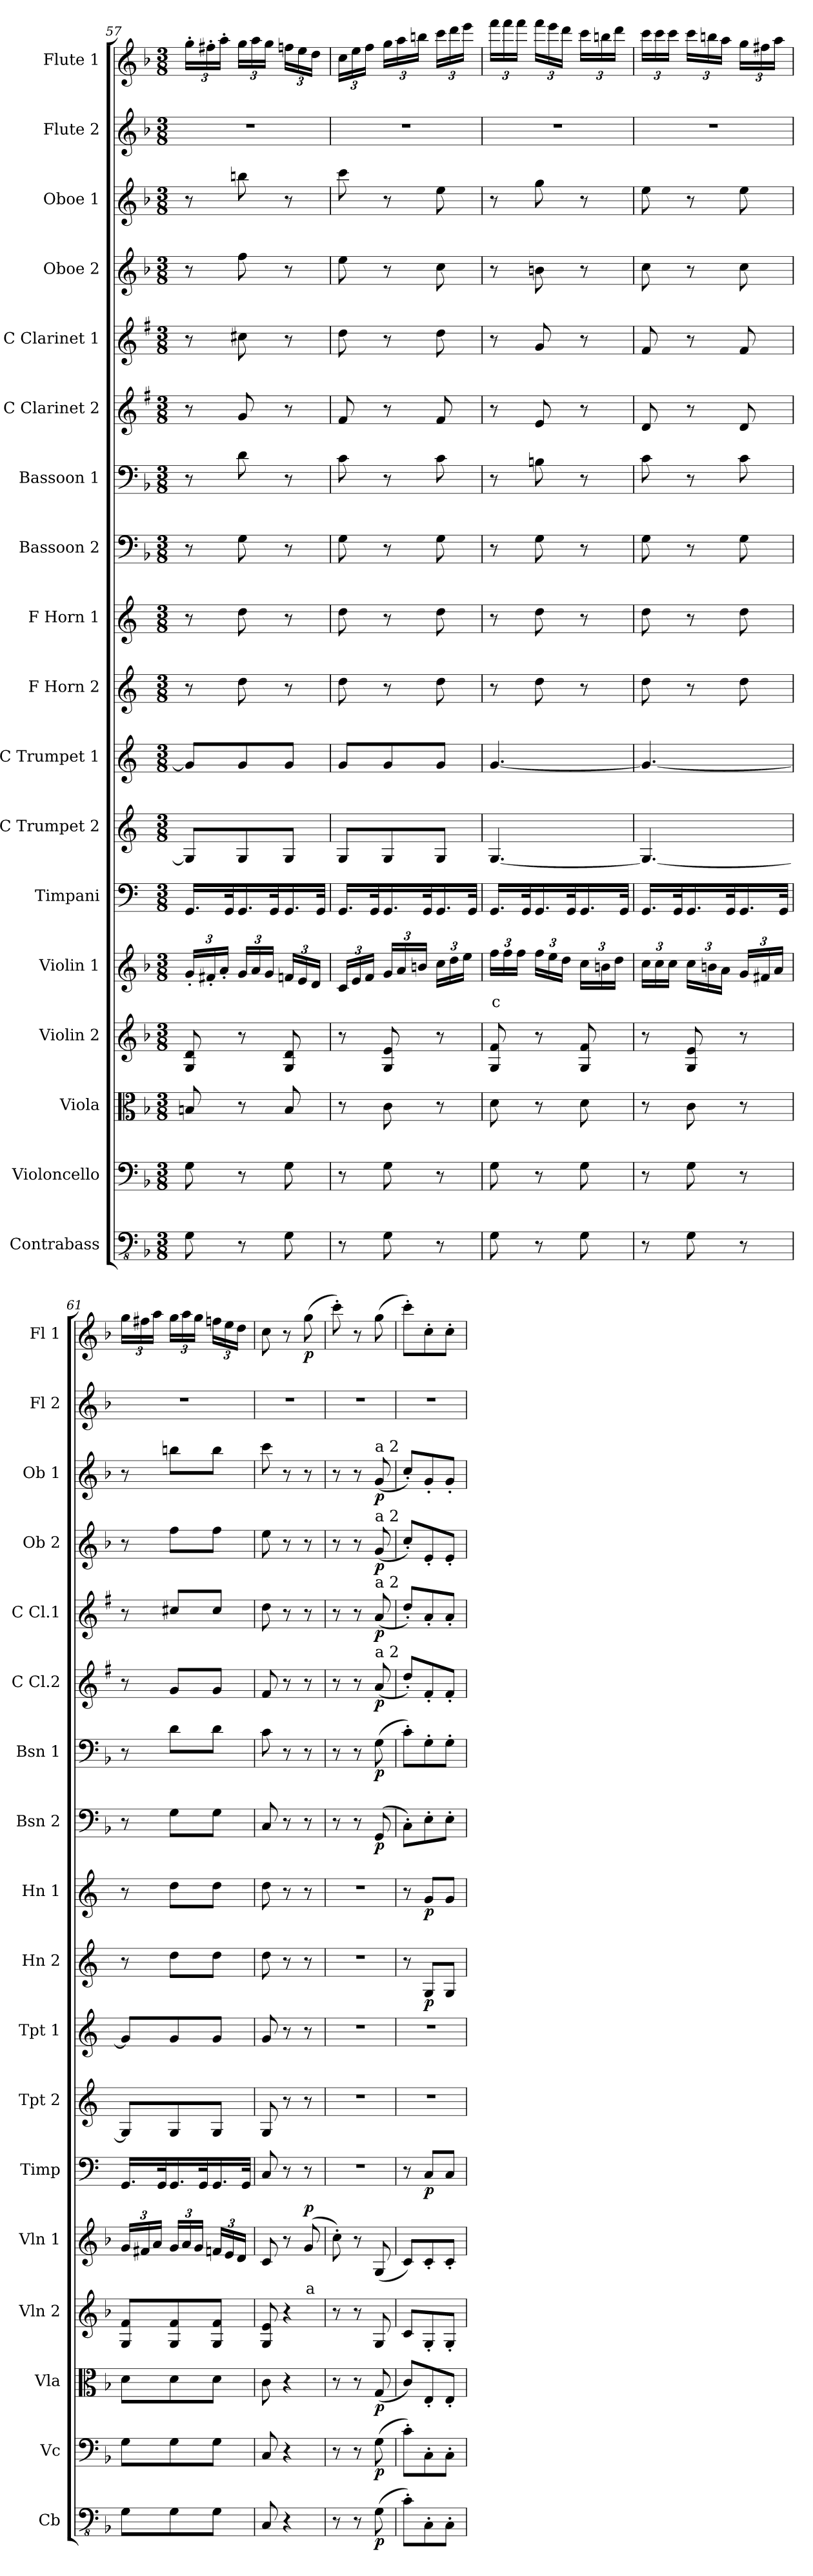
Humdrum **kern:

**kern	**dynam	**kern	**dynam	**kern	**dynam	**kern	**kern	**text	**dynam	**kern	**dynam	**kern	**kern	**kern	**dynam	**kern	**dynam	**kern	**dynam	**kern	**dynam	**kern	**dynam	**kern	**dynam	**kern	**dynam	**kern	**dynam	**kern	**kern	**dynam
*part18	*part18	*part17	*part17	*part16	*part16	*part15	*part14	*part14	*part14	*part13	*part13	*part12	*part11	*part10	*part10	*part9	*part9	*part8	*part8	*part7	*part7	*part6	*part6	*part5	*part5	*part4	*part4	*part3	*part3	*part2	*part1	*part1
*staff18	*staff18	*staff17	*staff17	*staff16	*staff16	*staff15	*staff14	*staff14	*staff14	*staff13	*staff13	*staff12	*staff11	*staff10	*staff10	*staff9	*staff9	*staff8	*staff8	*staff7	*staff7	*staff6	*staff6	*staff5	*staff5	*staff4	*staff4	*staff3	*staff3	*staff2	*staff1	*staff1
*I"Contrabass	*	*I"Violoncello	*	*I"Viola	*	*I"Violin 2	*I"Violin 1	*	*	*I"Timpani	*	*I"C Trumpet 2	*I"C Trumpet 1	*I"F Horn 2	*	*I"F Horn 1	*	*I"Bassoon 2	*	*I"Bassoon 1	*	*I"C Clarinet 2	*	*I"C Clarinet 1	*	*I"Oboe 2	*	*I"Oboe 1	*	*I"Flute 2	*I"Flute 1	*
*I'Cb	*	*I'Vc	*	*I'Vla	*	*I'Vln 2	*I'Vln 1	*	*	*I'Timp	*	*I'Tpt 2	*I'Tpt 1	*I'Hn 2	*	*I'Hn 1	*	*I'Bsn 2	*	*I'Bsn 1	*	*I'C Cl.2	*	*I'C Cl.1	*	*I'Ob 2	*	*I'Ob 1	*	*I'Fl 2	*I'Fl 1	*
*clefFv4	*	*clefF4	*	*clefC3	*	*clefG2	*clefG2	*	*	*clefF4	*	*clefG2	*clefG2	*clefG2	*	*clefG2	*	*clefF4	*	*clefF4	*	*clefG2	*	*clefG2	*	*clefG2	*	*clefG2	*	*clefG2	*clefG2	*
*	*	*	*	*	*	*	*	*	*	*	*	*	*	*ITrd4c7	*	*ITrd4c7	*	*	*	*	*	*ITrd1c2	*	*ITrd1c2	*	*	*	*	*	*	*	*
*k[b-]	*	*k[b-]	*	*k[b-]	*	*k[b-]	*k[b-]	*	*	*k[]	*	*k[]	*k[]	*k[b-]	*	*k[b-]	*	*k[b-]	*	*k[b-]	*	*k[b-]	*	*k[b-]	*	*k[b-]	*	*k[b-]	*	*k[b-]	*k[b-]	*
*F:	*	*F:	*	*F:	*	*F:	*F:	*	*	*	*	*	*	*	*	*	*	*F:	*	*F:	*	*F:	*	*F:	*	*F:	*	*F:	*	*F:	*F:	*
*M3/8	*	*M3/8	*	*M3/8	*	*M3/8	*M3/8	*	*	*M3/8	*	*M3/8	*M3/8	*M3/8	*	*M3/8	*	*M3/8	*	*M3/8	*	*M3/8	*	*M3/8	*	*M3/8	*	*M3/8	*	*M3/8	*M3/8	*
*	*	*	*	*	*	*	*Xbrackettup	*	*	*	*	*	*	*	*	*	*	*	*	*	*	*	*	*	*	*	*	*	*	*	*Xbrackettup	*
=57	=57	=57	=57	=57	=57	=57	=57	=57	=57	=57	=57	=57	=57	=57	=57	=57	=57	=57	=57	=57	=57	=57	=57	=57	=57	=57	=57	=57	=57	=57	=57	=57
8GG\	.	8G\	.	8Bn/	.	8G/ 8d/	24g'/LL	.	.	16.GG/LL	.	8G/L]	8g/L]	8r	.	8r	.	8r	.	8r	.	8r	.	8r	.	8r	.	8r	.	4.r	24gg'\LL	.
.	.	.	.	.	.	.	24f#X'/	.	.	.	.	.	.	.	.	.	.	.	.	.	.	.	.	.	.	.	.	.	.	.	24ff#X'\	.
.	.	.	.	.	.	.	24a'/JJ	.	.	.	.	.	.	.	.	.	.	.	.	.	.	.	.	.	.	.	.	.	.	.	24aa'\JJ	.
.	.	.	.	.	.	.	.	.	.	32GG/K	.	.	.	.	.	.	.	.	.	.	.	.	.	.	.	.	.	.	.	.	.	.
8r	.	8r	.	8r	.	8r	24g/LL	.	.	16.GG/	.	8G/	8g/	8g\	.	8g\	.	8G\	.	8d\	.	8f/	.	8bn\	.	8ff\	.	8bbn\	.	.	24gg\LL	.
.	.	.	.	.	.	.	24a/	.	.	.	.	.	.	.	.	.	.	.	.	.	.	.	.	.	.	.	.	.	.	.	24aa\	.
.	.	.	.	.	.	.	24g/JJ	.	.	.	.	.	.	.	.	.	.	.	.	.	.	.	.	.	.	.	.	.	.	.	24gg\JJ	.
.	.	.	.	.	.	.	.	.	.	32GG/K	.	.	.	.	.	.	.	.	.	.	.	.	.	.	.	.	.	.	.	.	.	.
8GG\	.	8G\	.	8B/	.	8G/ 8d/	24fn/LL	.	.	16.GG/	.	8G/J	8g/J	8r	.	8r	.	8r	.	8r	.	8r	.	8r	.	8r	.	8r	.	.	24ffn\LL	.
.	.	.	.	.	.	.	24e/	.	.	.	.	.	.	.	.	.	.	.	.	.	.	.	.	.	.	.	.	.	.	.	24ee\	.
.	.	.	.	.	.	.	24d/JJ	.	.	.	.	.	.	.	.	.	.	.	.	.	.	.	.	.	.	.	.	.	.	.	24dd\JJ	.
.	.	.	.	.	.	.	.	.	.	32GG/JJk	.	.	.	.	.	.	.	.	.	.	.	.	.	.	.	.	.	.	.	.	.	.
=58	=58	=58	=58	=58	=58	=58	=58	=58	=58	=58	=58	=58	=58	=58	=58	=58	=58	=58	=58	=58	=58	=58	=58	=58	=58	=58	=58	=58	=58	=58	=58	=58
8r	.	8r	.	8r	.	8r	24c/LL	.	.	16.GG/LL	.	8G/L	8g/L	8g\	.	8g\	.	8G\	.	8c\	.	8e/	.	8cc\	.	8ee\	.	8ccc\	.	4.r	24cc\LL	.
.	.	.	.	.	.	.	24e/	.	.	.	.	.	.	.	.	.	.	.	.	.	.	.	.	.	.	.	.	.	.	.	24ee\	.
.	.	.	.	.	.	.	24f/JJ	.	.	.	.	.	.	.	.	.	.	.	.	.	.	.	.	.	.	.	.	.	.	.	24ff\JJ	.
.	.	.	.	.	.	.	.	.	.	32GG/K	.	.	.	.	.	.	.	.	.	.	.	.	.	.	.	.	.	.	.	.	.	.
8GG\	.	8G\	.	8c\	.	8G/ 8e/	24g/LL	.	.	16.GG/	.	8G/	8g/	8r	.	8r	.	8r	.	8r	.	8r	.	8r	.	8r	.	8r	.	.	24gg\LL	.
.	.	.	.	.	.	.	24a/	.	.	.	.	.	.	.	.	.	.	.	.	.	.	.	.	.	.	.	.	.	.	.	24aa\	.
.	.	.	.	.	.	.	24bn/JJ	.	.	.	.	.	.	.	.	.	.	.	.	.	.	.	.	.	.	.	.	.	.	.	24bbn\JJ	.
.	.	.	.	.	.	.	.	.	.	32GG/K	.	.	.	.	.	.	.	.	.	.	.	.	.	.	.	.	.	.	.	.	.	.
8r	.	8r	.	8r	.	8r	24cc\LL	.	.	16.GG/	.	8G/J	8g/J	8g\	.	8g\	.	8G\	.	8c\	.	8e/	.	8cc\	.	8cc\	.	8ee\	.	.	24ccc\LL	.
.	.	.	.	.	.	.	24dd\	.	.	.	.	.	.	.	.	.	.	.	.	.	.	.	.	.	.	.	.	.	.	.	24ddd\	.
.	.	.	.	.	.	.	24ee\JJ	.	.	.	.	.	.	.	.	.	.	.	.	.	.	.	.	.	.	.	.	.	.	.	24eee\JJ	.
.	.	.	.	.	.	.	.	.	.	32GG/JJk	.	.	.	.	.	.	.	.	.	.	.	.	.	.	.	.	.	.	.	.	.	.
=59	=59	=59	=59	=59	=59	=59	=59	=59	=59	=59	=59	=59	=59	=59	=59	=59	=59	=59	=59	=59	=59	=59	=59	=59	=59	=59	=59	=59	=59	=59	=59	=59
!	!	!	!	!	!	!	!	!LO:LY:b:color=#FF0000	!	!	!	!	!	!	!	!	!	!	!	!	!	!	!	!	!	!	!	!	!	!	!	!
8GG\	.	8G\	.	8d\	.	8G/ 8f/	24ff\LL	c	.	16.GG/LL	.	[4.G/	[4.g/	8r	.	8r	.	8r	.	8r	.	8r	.	8r	.	8r	.	8r	.	4.r	24fff\LL	.
.	.	.	.	.	.	.	24ff\	.	.	.	.	.	.	.	.	.	.	.	.	.	.	.	.	.	.	.	.	.	.	.	24fff\	.
.	.	.	.	.	.	.	24ff\JJ	.	.	.	.	.	.	.	.	.	.	.	.	.	.	.	.	.	.	.	.	.	.	.	24fff\JJ	.
.	.	.	.	.	.	.	.	.	.	32GG/K	.	.	.	.	.	.	.	.	.	.	.	.	.	.	.	.	.	.	.	.	.	.
8r	.	8r	.	8r	.	8r	24ff\LL	.	.	16.GG/	.	.	.	8g\	.	8g\	.	8G\	.	8Bn\	.	8d/	.	8f/	.	8bn\	.	8gg\	.	.	24fff\LL	.
.	.	.	.	.	.	.	24ee\	.	.	.	.	.	.	.	.	.	.	.	.	.	.	.	.	.	.	.	.	.	.	.	24eee\	.
.	.	.	.	.	.	.	24dd\JJ	.	.	.	.	.	.	.	.	.	.	.	.	.	.	.	.	.	.	.	.	.	.	.	24ddd\JJ	.
.	.	.	.	.	.	.	.	.	.	32GG/K	.	.	.	.	.	.	.	.	.	.	.	.	.	.	.	.	.	.	.	.	.	.
8GG\	.	8G\	.	8d\	.	8G/ 8f/	24cc\LL	.	.	16.GG/	.	.	.	8r	.	8r	.	8r	.	8r	.	8r	.	8r	.	8r	.	8r	.	.	24ccc\LL	.
.	.	.	.	.	.	.	24bn\	.	.	.	.	.	.	.	.	.	.	.	.	.	.	.	.	.	.	.	.	.	.	.	24bbn\	.
.	.	.	.	.	.	.	24dd\JJ	.	.	.	.	.	.	.	.	.	.	.	.	.	.	.	.	.	.	.	.	.	.	.	24ddd\JJ	.
.	.	.	.	.	.	.	.	.	.	32GG/JJk	.	.	.	.	.	.	.	.	.	.	.	.	.	.	.	.	.	.	.	.	.	.
!!LO:PB:g=z
=60	=60	=60	=60	=60	=60	=60	=60	=60	=60	=60	=60	=60	=60	=60	=60	=60	=60	=60	=60	=60	=60	=60	=60	=60	=60	=60	=60	=60	=60	=60	=60	=60
8r	.	8r	.	8r	.	8r	24cc\LL	.	.	16.GG/LL	.	4.G/_	4.g/_	8g\	.	8g\	.	8G\	.	8c\	.	8c/	.	8e/	.	8cc\	.	8ee\	.	4.r	24ccc\LL	.
.	.	.	.	.	.	.	24cc\	.	.	.	.	.	.	.	.	.	.	.	.	.	.	.	.	.	.	.	.	.	.	.	24ccc\	.
.	.	.	.	.	.	.	24cc\JJ	.	.	.	.	.	.	.	.	.	.	.	.	.	.	.	.	.	.	.	.	.	.	.	24ccc\JJ	.
.	.	.	.	.	.	.	.	.	.	32GG/K	.	.	.	.	.	.	.	.	.	.	.	.	.	.	.	.	.	.	.	.	.	.
8GG\	.	8G\	.	8c\	.	8G/ 8e/	24cc\LL	.	.	16.GG/	.	.	.	8r	.	8r	.	8r	.	8r	.	8r	.	8r	.	8r	.	8r	.	.	24ccc\LL	.
.	.	.	.	.	.	.	24bn\	.	.	.	.	.	.	.	.	.	.	.	.	.	.	.	.	.	.	.	.	.	.	.	24bbn\	.
.	.	.	.	.	.	.	24a\JJ	.	.	.	.	.	.	.	.	.	.	.	.	.	.	.	.	.	.	.	.	.	.	.	24aa\JJ	.
.	.	.	.	.	.	.	.	.	.	32GG/K	.	.	.	.	.	.	.	.	.	.	.	.	.	.	.	.	.	.	.	.	.	.
8r	.	8r	.	8r	.	8r	24g/LL	.	.	16.GG/	.	.	.	8g\	.	8g\	.	8G\	.	8c\	.	8c/	.	8e/	.	8cc\	.	8ee\	.	.	24gg\LL	.
.	.	.	.	.	.	.	24f#X/	.	.	.	.	.	.	.	.	.	.	.	.	.	.	.	.	.	.	.	.	.	.	.	24ff#X\	.
.	.	.	.	.	.	.	24a/JJ	.	.	.	.	.	.	.	.	.	.	.	.	.	.	.	.	.	.	.	.	.	.	.	24aa\JJ	.
.	.	.	.	.	.	.	.	.	.	32GG/JJk	.	.	.	.	.	.	.	.	.	.	.	.	.	.	.	.	.	.	.	.	.	.
=61	=61	=61	=61	=61	=61	=61	=61	=61	=61	=61	=61	=61	=61	=61	=61	=61	=61	=61	=61	=61	=61	=61	=61	=61	=61	=61	=61	=61	=61	=61	=61	=61
8GG\L	.	8G\L	.	8d\L	.	8G/ 8f/L	24g/LL	.	.	16.GG/LL	.	8G/L]	8g/L]	8r	.	8r	.	8r	.	8r	.	8r	.	8r	.	8r	.	8r	.	4.r	24gg\LL	.
.	.	.	.	.	.	.	24f#X/	.	.	.	.	.	.	.	.	.	.	.	.	.	.	.	.	.	.	.	.	.	.	.	24ff#X\	.
.	.	.	.	.	.	.	24a/JJ	.	.	.	.	.	.	.	.	.	.	.	.	.	.	.	.	.	.	.	.	.	.	.	24aa\JJ	.
.	.	.	.	.	.	.	.	.	.	32GG/K	.	.	.	.	.	.	.	.	.	.	.	.	.	.	.	.	.	.	.	.	.	.
8GG\	.	8G\	.	8d\	.	8G/ 8f/	24g/LL	.	.	16.GG/	.	8G/	8g/	8g\L	.	8g\L	.	8G\L	.	8d\L	.	8f/L	.	8bn/L	.	8ff\L	.	8bbn\L	.	.	24gg\LL	.
.	.	.	.	.	.	.	24a/	.	.	.	.	.	.	.	.	.	.	.	.	.	.	.	.	.	.	.	.	.	.	.	24aa\	.
.	.	.	.	.	.	.	24g/JJ	.	.	.	.	.	.	.	.	.	.	.	.	.	.	.	.	.	.	.	.	.	.	.	24gg\JJ	.
.	.	.	.	.	.	.	.	.	.	32GG/K	.	.	.	.	.	.	.	.	.	.	.	.	.	.	.	.	.	.	.	.	.	.
8GG\J	.	8G\J	.	8d\J	.	8G/ 8f/J	24fn/LL	.	.	16.GG/	.	8G/J	8g/J	8g\J	.	8g\J	.	8G\J	.	8d\J	.	8f/J	.	8b/J	.	8ff\J	.	8bb\J	.	.	24ffn\LL	.
.	.	.	.	.	.	.	24e/	.	.	.	.	.	.	.	.	.	.	.	.	.	.	.	.	.	.	.	.	.	.	.	24ee\	.
.	.	.	.	.	.	.	24d/JJ	.	.	.	.	.	.	.	.	.	.	.	.	.	.	.	.	.	.	.	.	.	.	.	24dd\JJ	.
.	.	.	.	.	.	.	.	.	.	32GG/JJk	.	.	.	.	.	.	.	.	.	.	.	.	.	.	.	.	.	.	.	.	.	.
=62	=62	=62	=62	=62	=62	=62	=62	=62	=62	=62	=62	=62	=62	=62	=62	=62	=62	=62	=62	=62	=62	=62	=62	=62	=62	=62	=62	=62	=62	=62	=62	=62
8CC/	.	8C/	.	8c\	.	8G/ 8e/	8c/	.	.	8C/	.	8G/	8g/	8g\	.	8g\	.	8C/	.	8c\	.	8e/	.	8cc\	.	8ee\	.	8ccc\	.	4.r	8cc\	.
4r	.	4r	.	4r	.	4r	8r	.	.	8r	.	8r	8r	8r	.	8r	.	8r	.	8r	.	8r	.	8r	.	8r	.	8r	.	.	8r	.
!	!	!	!	!	!	!	!	!LO:LY:b:color=#FF0000	!LO:DY:b	!	!	!	!	!	!	!	!	!	!	!	!	!	!	!	!	!	!	!	!	!	!	!LO:DY:b
.	.	.	.	.	.	.	(<8g/	a	p	8r	.	8r	8r	8r	.	8r	.	8r	.	8r	.	8r	.	8r	.	8r	.	8r	.	.	(>8gg\	p
=63	=63	=63	=63	=63	=63	=63	=63	=63	=63	=63	=63	=63	=63	=63	=63	=63	=63	=63	=63	=63	=63	=63	=63	=63	=63	=63	=63	=63	=63	=63	=63	=63
8r	.	8r	.	8r	.	8r	8cc'\)	.	.	4.r	.	4.r	4.r	4.r	.	4.r	.	8r	.	8r	.	8r	.	8r	.	8r	.	8r	.	4.r	8ccc'\)	.
8r	.	8r	.	8r	.	8r	8r	.	.	.	.	.	.	.	.	.	.	8r	.	8r	.	8r	.	8r	.	8r	.	8r	.	.	8r	.
!	!	!	!	!	!	!	!	!	!	!	!	!	!	!	!	!	!	!	!	!	!	!	!	!	!	!	!	!LO:TX:a:t=a 2	!	!	!	!
!	!	!	!	!	!	!	!	!	!	!	!	!	!	!	!	!	!	!	!	!	!	!	!	!	!	!LO:TX:a:t=a 2	!	!	!	!	!	!
!	!	!	!	!	!	!	!	!	!	!	!	!	!	!	!	!	!	!	!	!	!	!	!	!LO:TX:a:t=a 2	!	!	!	!	!	!	!	!
!	!	!	!	!	!	!	!	!	!	!	!	!	!	!	!	!	!	!	!	!	!	!LO:TX:a:t=a 2	!	!	!	!	!	!	!	!	!	!
!	!LO:DY:b	!	!LO:DY:b	!	!LO:DY:b	!	!	!	!	!	!	!	!	!	!	!	!	!	!LO:DY:b	!	!LO:DY:b	!	!LO:DY:b	!	!LO:DY:b	!	!LO:DY:b	!	!LO:DY:b	!	!	!
(>8GG\	p	(>8G\	p	(<8G/	p	8G/	(<8G/	.	.	.	.	.	.	.	.	.	.	(<8GG/	p	(>8G\	p	(<8g/	p	(<8g/	p	(<8g/	p	(<8g/	p	.	(>8gg\	.
=64	=64	=64	=64	=64	=64	=64	=64	=64	=64	=64	=64	=64	=64	=64	=64	=64	=64	=64	=64	=64	=64	=64	=64	=64	=64	=64	=64	=64	=64	=64	=64	=64
8C'\L)	.	8c'\L)	.	8c/L)	.	8c/L	8c/L)	.	.	8r	.	4.r	4.r	8r	.	8r	.	8C'\L)	.	8c'\L)	.	8cc'/L)	.	8cc'/L)	.	8cc'/L)	.	8cc'/L)	.	4.r	8ccc'\L)	.
!	!	!	!	!	!	!	!	!	!	!	!LO:DY:b	!	!	!	!LO:DY:b	!	!LO:DY:b	!	!	!	!	!	!	!	!	!	!	!	!	!	!	!
8CC'\	.	8C'\	.	8E'/	.	8G'/	8c'/	.	.	8C/L	p	.	.	8C/L	p	8c/L	p	8E'\	.	8G'\	.	8e'/	.	8g'/	.	8e'/	.	8g'/	.	.	8cc'\	.
8CC'\J	.	8C'\J	.	8E'/J	.	8G'/J	8c'/J	.	.	8C/J	.	.	.	8C/J	.	8c/J	.	8E'\J	.	8G'\J	.	8e'/J	.	8g'/J	.	8e'/J	.	8g'/J	.	.	8cc'\J	.
=	=	=	=	=	=	=	=	=	=	=	=	=	=	=	=	=	=	=	=	=	=	=	=	=	=	=	=	=	=	=	=	=
*-	*-	*-	*-	*-	*-	*-	*-	*-	*-	*-	*-	*-	*-	*-	*-	*-	*-	*-	*-	*-	*-	*-	*-	*-	*-	*-	*-	*-	*-	*-	*-	*-
